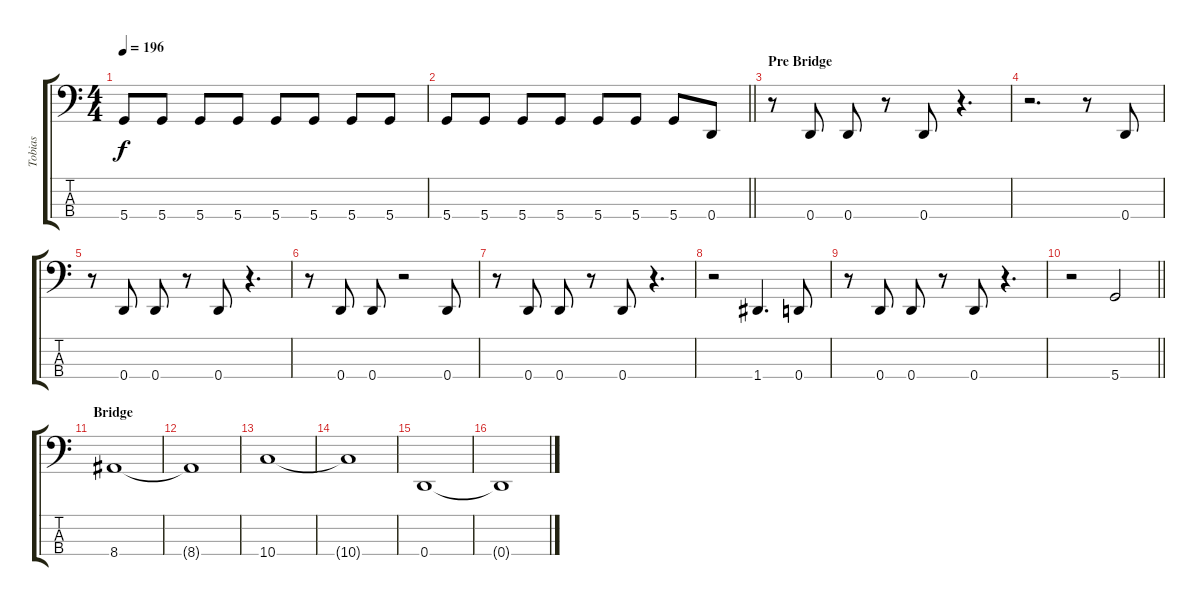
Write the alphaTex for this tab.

\track ("Tobias" "Tobias") {instrument electricbasspick}
\staff {score tabs}
\tuning (G2 D2 A1 D1) {hide}
\ts (4 4)
\tempo 196
\clef f4
\ks aminor
5.4.8{dy f} 5.4.8 5.4.8 5.4.8 5.4.8 5.4.8 5.4.8 5.4.8 |
\barLineRight lightlight
5.4.8 5.4.8 5.4.8 5.4.8 5.4.8 5.4.8 5.4.8 0.4.8 |
\section ("" "Pre Bridge")
r.8 0.4.8 0.4.8 r.8 0.4.8 r.4{d} |
r.2{d} r.8 0.4.8 |
r.8 0.4.8 0.4.8 r.8 0.4.8 r.4{d} |
r.8 0.4.8 0.4.8 r.2 0.4.8 |
r.8 0.4.8 0.4.8 r.8 0.4.8 r.4{d} |
r.2 1.4.4{d} 0.4.8 |
r.8 0.4.8 0.4.8 r.8 0.4.8 r.4{d} |
\barLineRight lightlight
r.2 5.4.2 |
\section ("" "Bridge")
8.4.1 |
8.4{t}.1 |
10.4.1 |
10.4{t}.1 |
0.4.1 |
0.4{t}.1
